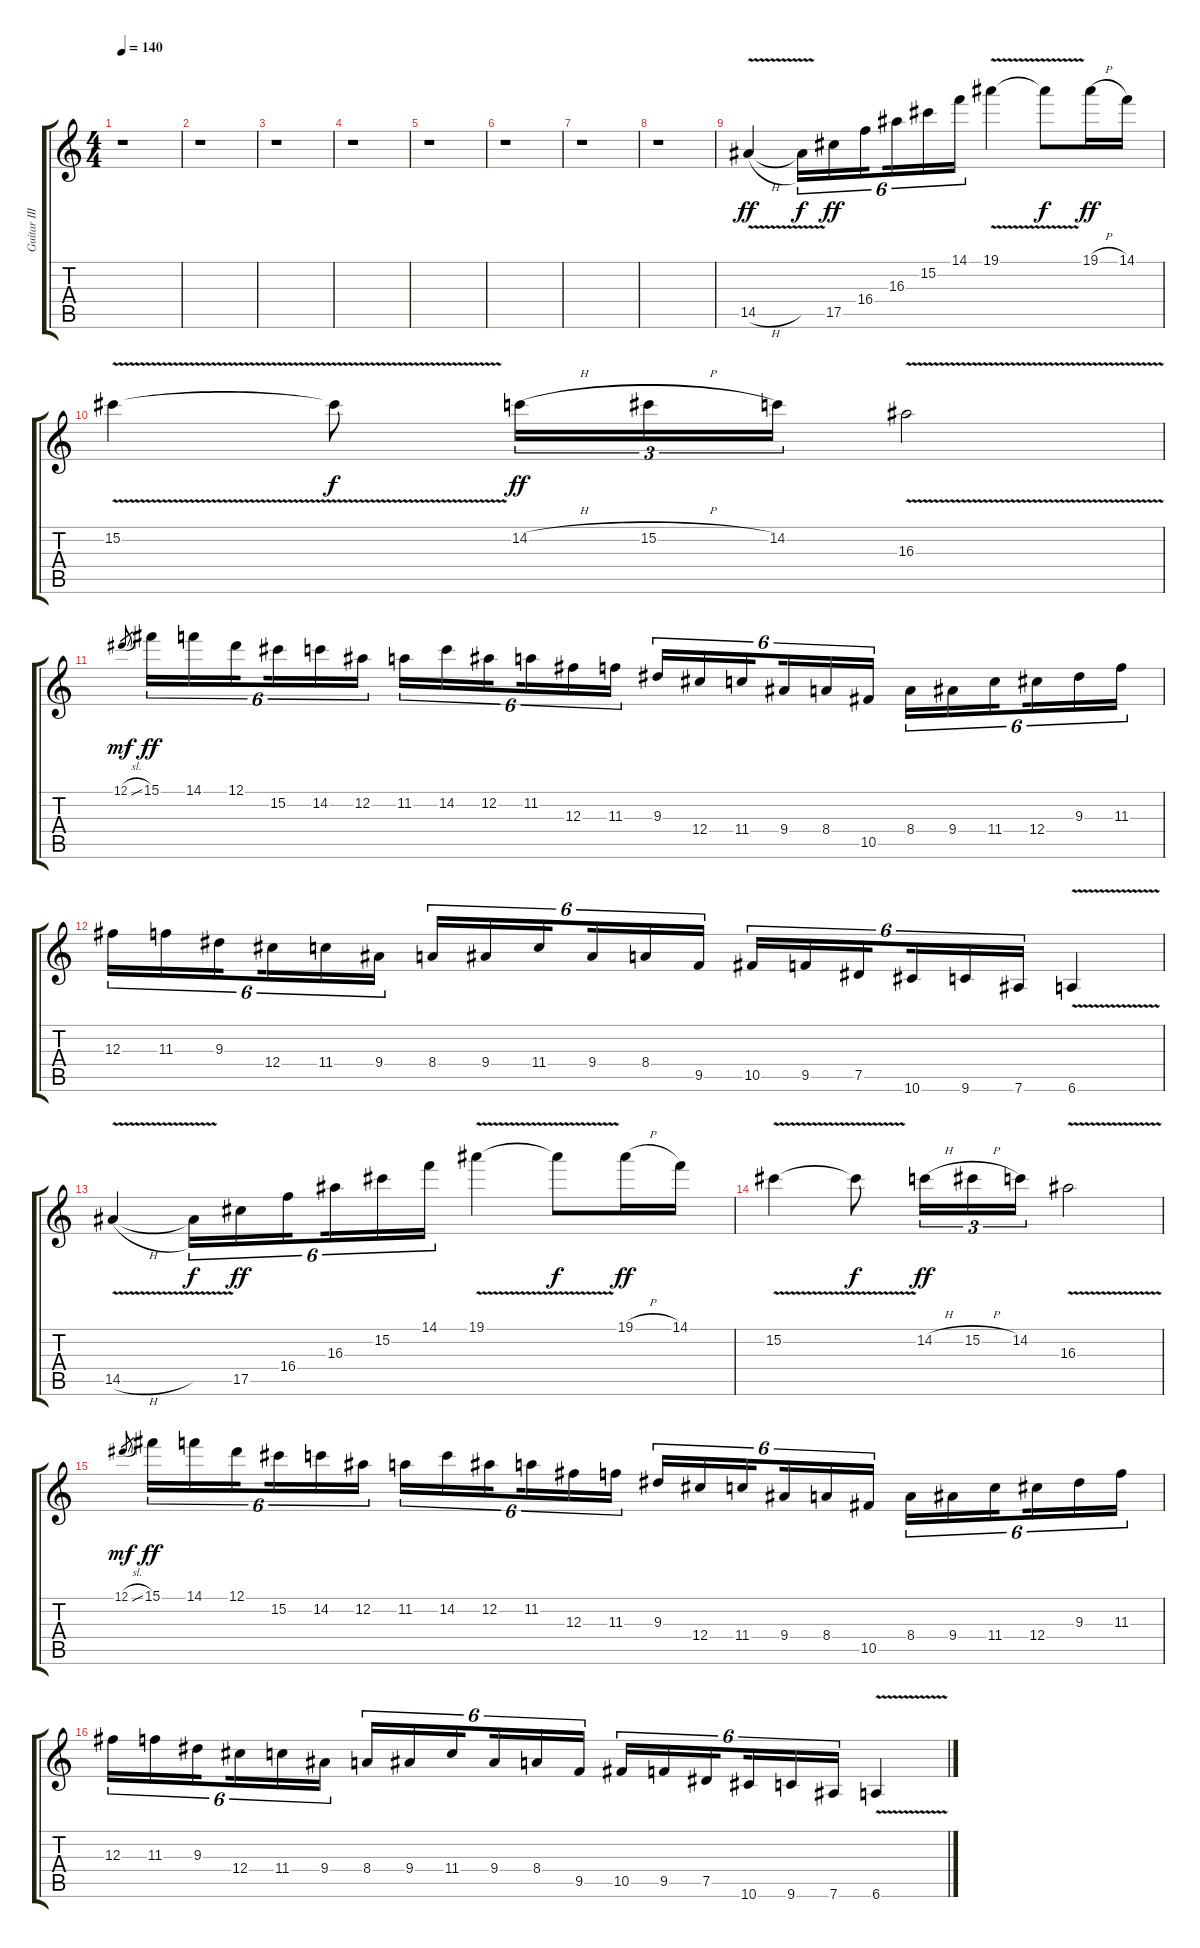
\track ("Guitar III" "Guitar III") {instrument acousticguitarnylon}
\staff {score tabs}
\tuning (Eb4 Bb3 Gb3 Db3 Ab2 Eb2) {hide}
\ts (4 4)
\tempo 140
\clef g2
\ks c
r.1{dy ff} |
r.1 |
r.1 |
r.1 |
r.1 |
r.1 |
r.1 |
r.1 |
14.5{v h}.4 14.5{t}.16{tu (6 4) dy f} 17.5.16{tu (6 4) dy ff} 16.4.16{tu (6 4) beam splitsecondary} 16.3.16{tu (6 4)} 15.2.16{tu (6 4)} 14.1.16{tu (6 4)} 19.1{v}.4 19.1{t}.8{dy f} 19.1{h}.16{dy ff} 14.1.16 |
15.2{v}.4 15.2{t}.8{dy f} 14.2{h}.16{tu (3 2) dy ff} 15.2{h}.16{tu (3 2)} 14.2.16{tu (3 2)} 16.3{v}.2 |
12.1{sl}.8{gr dy mf} 15.1.16{tu (6 4) dy ff} 14.1.16{tu (6 4)} 12.1.16{tu (6 4) beam splitsecondary} 15.2.16{tu (6 4)} 14.2.16{tu (6 4)} 12.2.16{tu (6 4)} 11.2.16{tu (6 4)} 14.2.16{tu (6 4)} 12.2.16{tu (6 4) beam splitsecondary} 11.2.16{tu (6 4)} 12.3.16{tu (6 4)} 11.3.16{tu (6 4)} 9.3.16{tu (6 4)} 12.4.16{tu (6 4)} 11.4.16{tu (6 4) beam splitsecondary} 9.4.16{tu (6 4)} 8.4.16{tu (6 4)} 10.5.16{tu (6 4)} 8.4.16{tu (6 4)} 9.4.16{tu (6 4)} 11.4.16{tu (6 4) beam splitsecondary} 12.4.16{tu (6 4)} 9.3.16{tu (6 4)} 11.3.16{tu (6 4)} |
12.3.16{tu (6 4)} 11.3.16{tu (6 4)} 9.3.16{tu (6 4) beam splitsecondary} 12.4.16{tu (6 4)} 11.4.16{tu (6 4)} 9.4.16{tu (6 4)} 8.4.16{tu (6 4)} 9.4.16{tu (6 4)} 11.4.16{tu (6 4) beam splitsecondary} 9.4.16{tu (6 4)} 8.4.16{tu (6 4)} 9.5.16{tu (6 4)} 10.5.16{tu (6 4)} 9.5.16{tu (6 4)} 7.5.16{tu (6 4) beam splitsecondary} 10.6.16{tu (6 4)} 9.6.16{tu (6 4)} 7.6.16{tu (6 4)} 6.6{v}.4 |
14.5{v h}.4 14.5{t}.16{tu (6 4) dy f} 17.5.16{tu (6 4) dy ff} 16.4.16{tu (6 4) beam splitsecondary} 16.3.16{tu (6 4)} 15.2.16{tu (6 4)} 14.1.16{tu (6 4)} 19.1{v}.4 19.1{t}.8{dy f} 19.1{h}.16{dy ff} 14.1.16 |
15.2{v}.4 15.2{t}.8{dy f} 14.2{h}.16{tu (3 2) dy ff} 15.2{h}.16{tu (3 2)} 14.2.16{tu (3 2)} 16.3{v}.2 |
12.1{sl}.8{gr dy mf} 15.1.16{tu (6 4) dy ff} 14.1.16{tu (6 4)} 12.1.16{tu (6 4) beam splitsecondary} 15.2.16{tu (6 4)} 14.2.16{tu (6 4)} 12.2.16{tu (6 4)} 11.2.16{tu (6 4)} 14.2.16{tu (6 4)} 12.2.16{tu (6 4) beam splitsecondary} 11.2.16{tu (6 4)} 12.3.16{tu (6 4)} 11.3.16{tu (6 4)} 9.3.16{tu (6 4)} 12.4.16{tu (6 4)} 11.4.16{tu (6 4) beam splitsecondary} 9.4.16{tu (6 4)} 8.4.16{tu (6 4)} 10.5.16{tu (6 4)} 8.4.16{tu (6 4)} 9.4.16{tu (6 4)} 11.4.16{tu (6 4) beam splitsecondary} 12.4.16{tu (6 4)} 9.3.16{tu (6 4)} 11.3.16{tu (6 4)} |
12.3.16{tu (6 4)} 11.3.16{tu (6 4)} 9.3.16{tu (6 4) beam splitsecondary} 12.4.16{tu (6 4)} 11.4.16{tu (6 4)} 9.4.16{tu (6 4)} 8.4.16{tu (6 4)} 9.4.16{tu (6 4)} 11.4.16{tu (6 4) beam splitsecondary} 9.4.16{tu (6 4)} 8.4.16{tu (6 4)} 9.5.16{tu (6 4)} 10.5.16{tu (6 4)} 9.5.16{tu (6 4)} 7.5.16{tu (6 4) beam splitsecondary} 10.6.16{tu (6 4)} 9.6.16{tu (6 4)} 7.6.16{tu (6 4)} 6.6{v}.4
